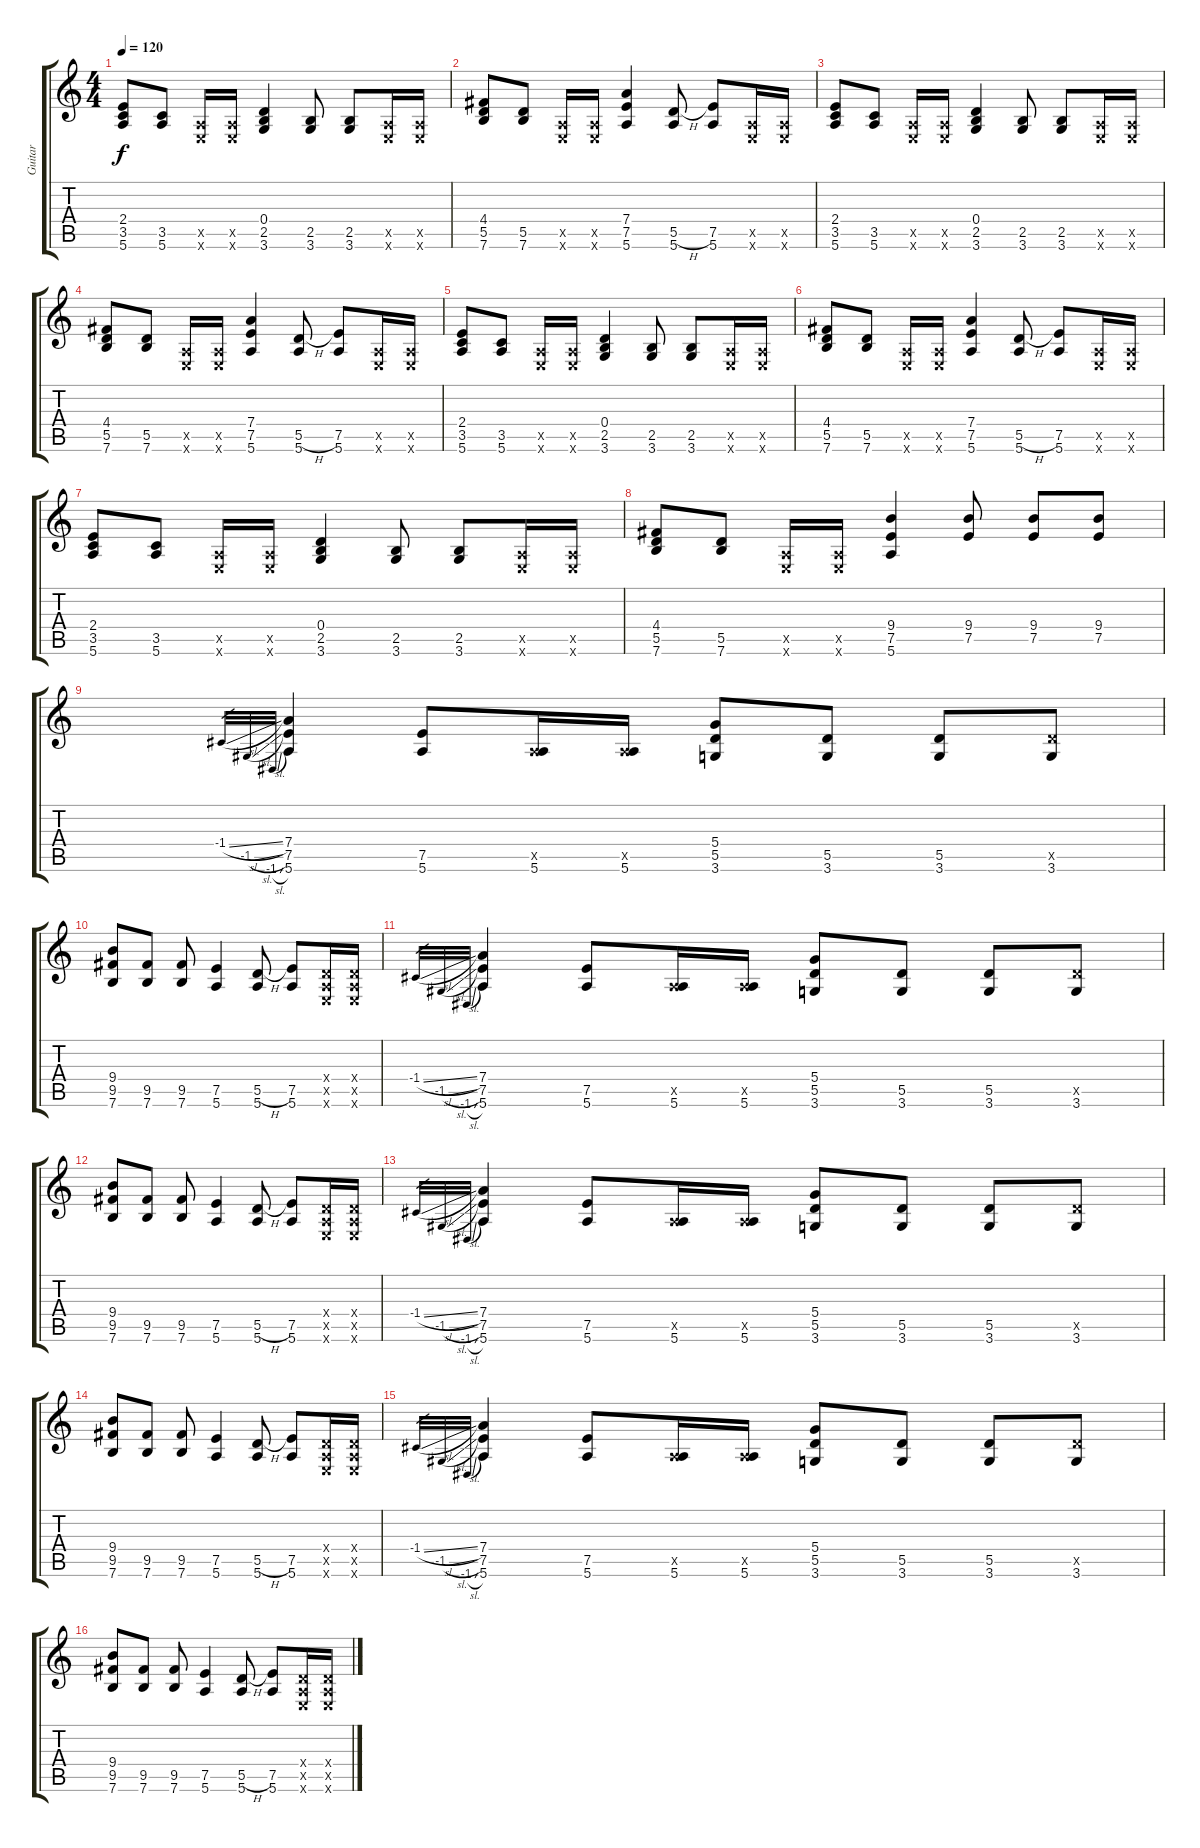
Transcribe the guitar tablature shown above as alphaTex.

\track ("Guitar" "Guitar") {instrument distortionguitar}
\staff {score tabs}
\tuning (E4 B3 G3 D3 A2 E2) {hide}
\ts (4 4)
\tempo 120
\clef g2
\ks c
(2.4 3.5 5.6).8{dy f} (3.5 5.6).8 (0.5{x} 0.6{x}).16 (0.5{x} 0.6{x}).16 (0.4 2.5 3.6).4 (2.5 3.6).8 (2.5 3.6).8 (0.5{x} 0.6{x}).16 (0.5{x} 0.6{x}).16 |
(4.4 5.5 7.6).8 (5.5 7.6).8 (0.5{x} 0.6{x}).16 (0.5{x} 0.6{x}).16 (7.4 7.5 5.6).4 (5.5{h} 5.6).8 (7.5 5.6).8 (0.5{x} 0.6{x}).16 (0.5{x} 0.6{x}).16 |
(2.4 3.5 5.6).8 (3.5 5.6).8 (0.5{x} 0.6{x}).16 (0.5{x} 0.6{x}).16 (0.4 2.5 3.6).4 (2.5 3.6).8 (2.5 3.6).8 (0.5{x} 0.6{x}).16 (0.5{x} 0.6{x}).16 |
(4.4 5.5 7.6).8 (5.5 7.6).8 (0.5{x} 0.6{x}).16 (0.5{x} 0.6{x}).16 (7.4 7.5 5.6).4 (5.5{h} 5.6).8 (7.5 5.6).8 (0.5{x} 0.6{x}).16 (0.5{x} 0.6{x}).16 |
(2.4 3.5 5.6).8 (3.5 5.6).8 (0.5{x} 0.6{x}).16 (0.5{x} 0.6{x}).16 (0.4 2.5 3.6).4 (2.5 3.6).8 (2.5 3.6).8 (0.5{x} 0.6{x}).16 (0.5{x} 0.6{x}).16 |
(4.4 5.5 7.6).8 (5.5 7.6).8 (0.5{x} 0.6{x}).16 (0.5{x} 0.6{x}).16 (7.4 7.5 5.6).4 (5.5{h} 5.6).8 (7.5 5.6).8 (0.5{x} 0.6{x}).16 (0.5{x} 0.6{x}).16 |
(2.4 3.5 5.6).8 (3.5 5.6).8 (0.5{x} 0.6{x}).16 (0.5{x} 0.6{x}).16 (0.4 2.5 3.6).4 (2.5 3.6).8 (2.5 3.6).8 (0.5{x} 0.6{x}).16 (0.5{x} 0.6{x}).16 |
(4.4 5.5 7.6).8 (5.5 7.6).8 (0.5{x} 0.6{x}).16 (0.5{x} 0.6{x}).16 (9.4 7.5 5.6).4 (9.4 7.5).8 (9.4 7.5).8 (9.4 7.5).8 |
-1.4{sl}.32{gr} -1.5{sl}.32{gr} -1.6{sl}.32{gr} (7.4 7.5 5.6).4 (7.5 5.6).8 (0.5{x} 5.6).16 (0.5{x} 5.6).16 (5.4 5.5 3.6).8 (5.5 3.6).8 (5.5 3.6).8 (5.5{x} 3.6).8 |
(9.4 9.5 7.6).8 (9.5 7.6).8 (9.5 7.6).8 (7.5 5.6).4 (5.5{h} 5.6).8 (7.5 5.6).8 (0.4{x} 0.5{x} 0.6{x}).16 (0.4{x} 0.5{x} 0.6{x}).16 |
-1.4{sl}.32{gr} -1.5{sl}.32{gr} -1.6{sl}.32{gr} (7.4 7.5 5.6).4 (7.5 5.6).8 (0.5{x} 5.6).16 (0.5{x} 5.6).16 (5.4 5.5 3.6).8 (5.5 3.6).8 (5.5 3.6).8 (5.5{x} 3.6).8 |
(9.4 9.5 7.6).8 (9.5 7.6).8 (9.5 7.6).8 (7.5 5.6).4 (5.5{h} 5.6).8 (7.5 5.6).8 (0.4{x} 0.5{x} 0.6{x}).16 (0.4{x} 0.5{x} 0.6{x}).16 |
-1.4{sl}.32{gr} -1.5{sl}.32{gr} -1.6{sl}.32{gr} (7.4 7.5 5.6).4 (7.5 5.6).8 (0.5{x} 5.6).16 (0.5{x} 5.6).16 (5.4 5.5 3.6).8 (5.5 3.6).8 (5.5 3.6).8 (5.5{x} 3.6).8 |
(9.4 9.5 7.6).8 (9.5 7.6).8 (9.5 7.6).8 (7.5 5.6).4 (5.5{h} 5.6).8 (7.5 5.6).8 (0.4{x} 0.5{x} 0.6{x}).16 (0.4{x} 0.5{x} 0.6{x}).16 |
-1.4{sl}.32{gr} -1.5{sl}.32{gr} -1.6{sl}.32{gr} (7.4 7.5 5.6).4 (7.5 5.6).8 (0.5{x} 5.6).16 (0.5{x} 5.6).16 (5.4 5.5 3.6).8 (5.5 3.6).8 (5.5 3.6).8 (5.5{x} 3.6).8 |
(9.4 9.5 7.6).8 (9.5 7.6).8 (9.5 7.6).8 (7.5 5.6).4 (5.5{h} 5.6).8 (7.5 5.6).8 (0.4{x} 0.5{x} 0.6{x}).16 (0.4{x} 0.5{x} 0.6{x}).16
